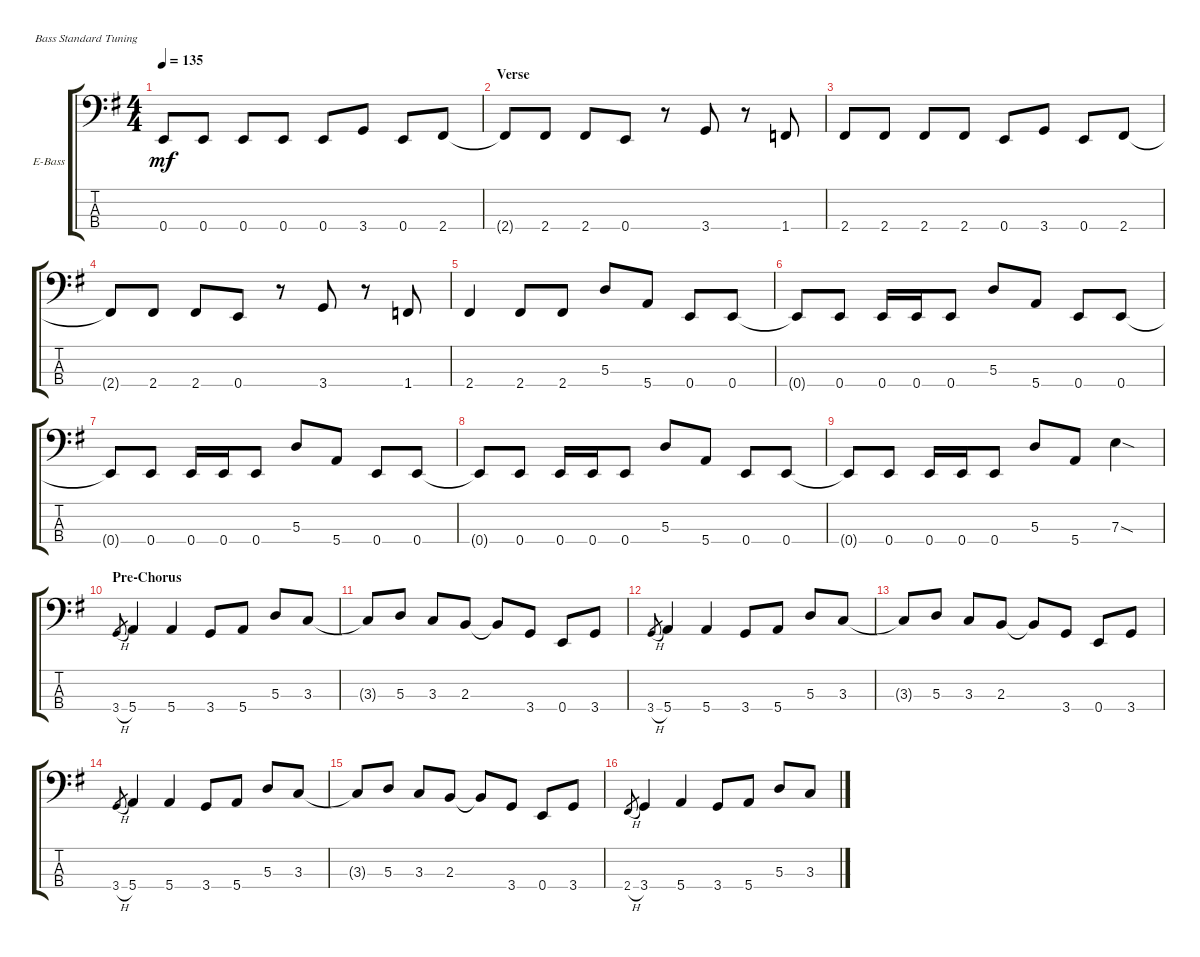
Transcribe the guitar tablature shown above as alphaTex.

\defaultSystemsLayout 4
\bracketExtendMode groupsimilarinstruments
\firstSystemTrackNameOrientation horizontal
\otherSystemsTrackNameOrientation horizontal
\track ("Electric Bass" "E-Bass") {instrument electricbassfinger}
\staff {score tabs}
\tuning (G2 D2 A1 E1)
\ts (4 4)
\tempo 135
\clef f4
\ks g
0.4{t}.8{dy mf} 0.4.8 0.4.8 0.4.8 0.4.8 3.4.8 0.4.8 2.4.8 |
\section ("" "Verse")
2.4{t}.8 2.4.8 2.4.8 0.4.8 r.8 3.4.8 r.8 1.4.8 |
2.4.8 2.4.8 2.4.8 2.4.8 0.4.8 3.4.8 0.4.8 2.4.8 |
2.4{t}.8 2.4.8 2.4.8 0.4.8 r.8 3.4.8 r.8 1.4.8 |
2.4.4 2.4.8 2.4.8 5.3.8 5.4.8 0.4.8 0.4.8 |
0.4{t}.8 0.4.8 0.4.16 0.4.16 0.4.8 5.3.8 5.4.8 0.4.8 0.4.8 |
0.4{t}.8 0.4.8 0.4.16 0.4.16 0.4.8 5.3.8 5.4.8 0.4.8 0.4.8 |
0.4{t}.8 0.4.8 0.4.16 0.4.16 0.4.8 5.3.8 5.4.8 0.4.8 0.4.8 |
0.4{t}.8 0.4.8 0.4.16 0.4.16 0.4.8 5.3.8 5.4.8 7.3{sod}.4 |
\section ("" "Pre-Chorus")
3.4{h}.8{gr} 5.4.4 5.4.4 3.4.8 5.4.8 5.3.8 3.3.8 |
3.3{t}.8 5.3.8 3.3.8 2.3.8 2.3{t}.8 3.4.8 0.4.8 3.4.8 |
3.4{h}.8{gr} 5.4.4 5.4.4 3.4.8 5.4.8 5.3.8 3.3.8 |
3.3{t}.8 5.3.8 3.3.8 2.3.8 2.3{t}.8 3.4.8 0.4.8 3.4.8 |
3.4{h}.8{gr} 5.4.4 5.4.4 3.4.8 5.4.8 5.3.8 3.3.8 |
3.3{t}.8 5.3.8 3.3.8 2.3.8 2.3{t}.8 3.4.8 0.4.8 3.4.8 |
2.4{h}.8{gr} 3.4.4 5.4.4 3.4.8 5.4.8 5.3.8 3.3.8
